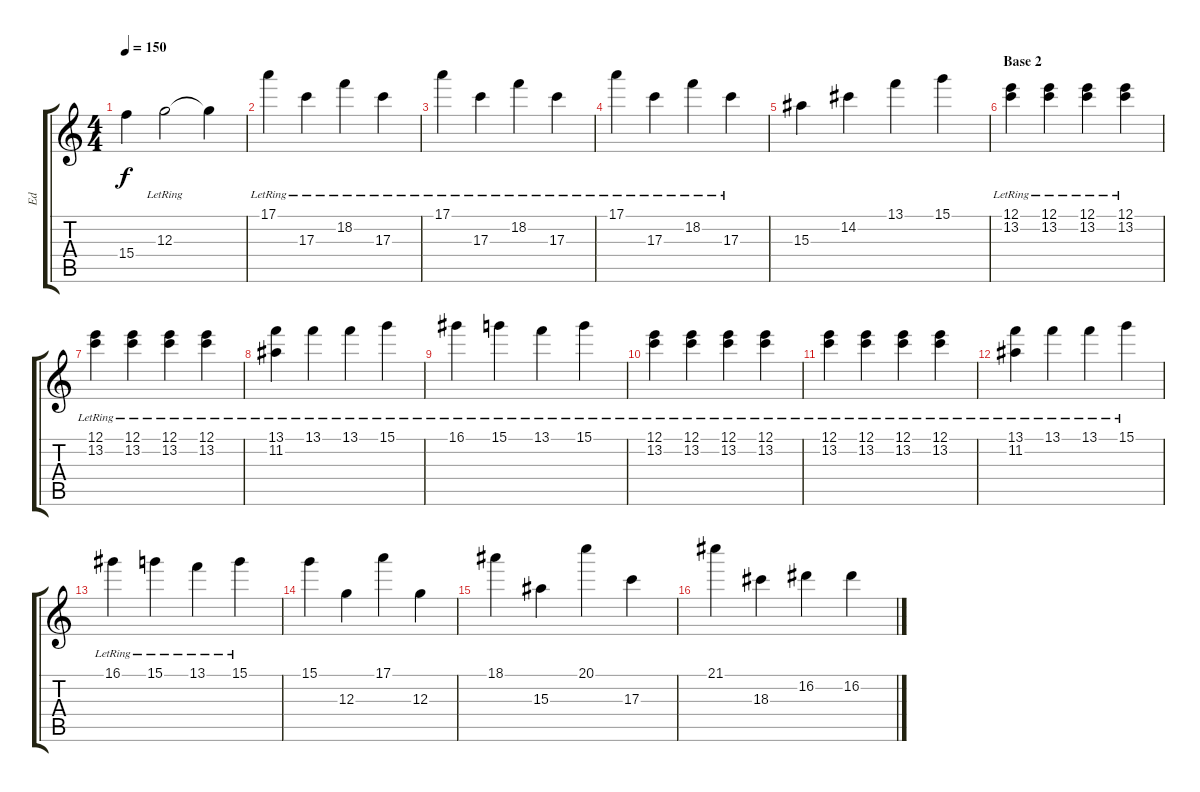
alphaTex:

\track ("Ed" "Ed") {instrument electricguitarjazz}
\staff {score tabs}
\tuning (E4 B3 G3 D3 A2 E2) {hide}
\ts (4 4)
\tempo 150
\clef g2
\ks c
15.4{t}.4{dy f} 12.3{lr}.2 12.3{t}.4 |
17.1{lr}.4 17.3{lr}.4 18.2{lr}.4 17.3{lr}.4 |
17.1{lr}.4 17.3{lr}.4 18.2{lr}.4 17.3{lr}.4 |
17.1{lr}.4 17.3{lr}.4 18.2{lr}.4 17.3{lr}.4 |
15.3.4 14.2.4 13.1.4 15.1.4 |
\section ("" "Base 2")
(12.1{lr} 13.2{lr}).4 (12.1{lr} 13.2{lr}).4 (12.1{lr} 13.2{lr}).4 (12.1{lr} 13.2{lr}).4 |
(12.1{lr} 13.2{lr}).4 (12.1{lr} 13.2{lr}).4 (12.1{lr} 13.2{lr}).4 (12.1{lr} 13.2{lr}).4 |
(13.1{lr} 11.2{lr}).4 13.1{lr}.4 13.1{lr}.4 15.1{lr}.4 |
16.1{lr}.4 15.1{lr}.4 13.1{lr}.4 15.1{lr}.4 |
(12.1{lr} 13.2{lr}).4 (12.1{lr} 13.2{lr}).4 (12.1{lr} 13.2{lr}).4 (12.1{lr} 13.2{lr}).4 |
(12.1{lr} 13.2{lr}).4 (12.1{lr} 13.2{lr}).4 (12.1{lr} 13.2{lr}).4 (12.1{lr} 13.2{lr}).4 |
(13.1{lr} 11.2{lr}).4 13.1{lr}.4 13.1{lr}.4 15.1{lr}.4 |
16.1{lr}.4 15.1{lr}.4 13.1{lr}.4 15.1{lr}.4 |
15.1.4 12.3.4 17.1.4 12.3.4 |
18.1.4 15.3.4 20.1.4 17.3.4 |
21.1.4 18.3.4 16.2.4 16.2.4
